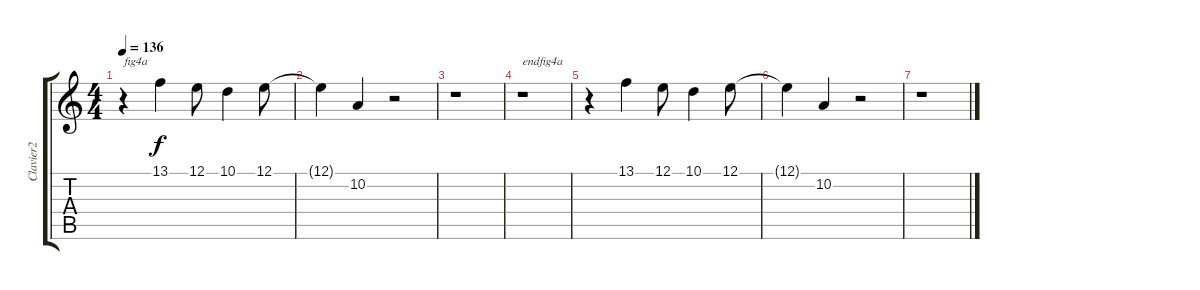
\track ("Clavier2" "Clavier2") {instrument synthstrings2}
\staff {score tabs}
\tuning (E4 B3 G3 D3 A2 E2) {hide}
\ts (4 4)
\tempo 136
\clef g2
\ks c
r.4{txt "fig4a" dy f} 13.1.4 12.1.8 10.1.4 12.1.8 |
12.1{t}.4 10.2.4 r.2 |
r.1 |
r.1{txt "endfig4a"} |
r.4 13.1.4 12.1.8 10.1.4 12.1.8 |
12.1{t}.4 10.2.4 r.2 |
r.1
